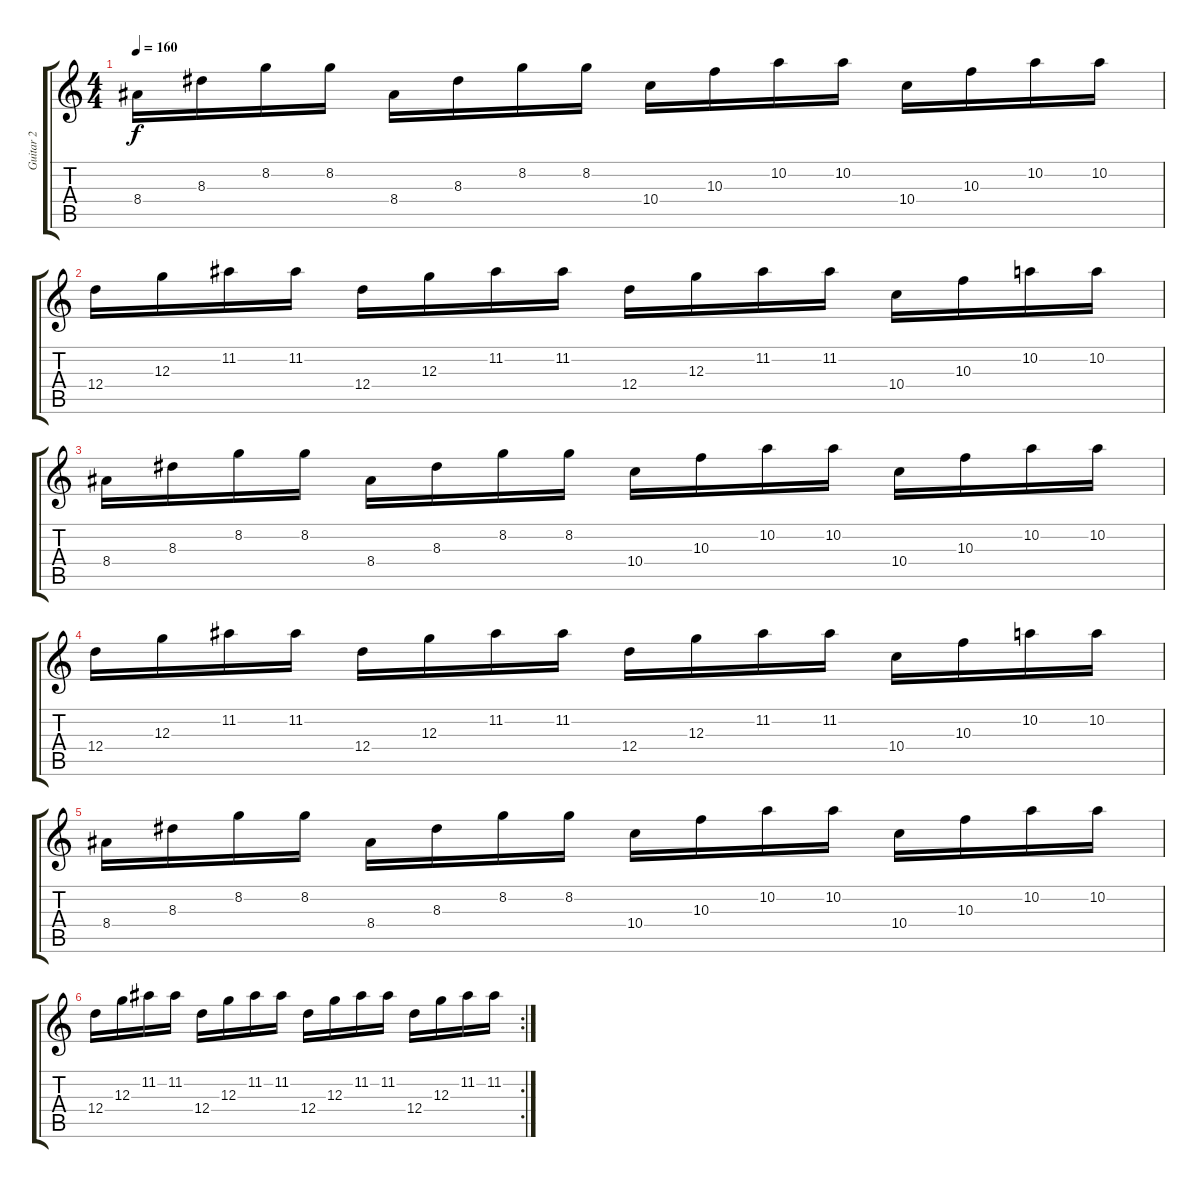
\track ("Guitar 2" "Guitar 2") {instrument distortionguitar}
\staff {score tabs}
\tuning (E4 B3 G3 D3 A2 E2) {hide}
\ts (4 4)
\tempo 160
\clef g2
\ks c
8.4.16{dy f} 8.3.16 8.2.16 8.2.16 8.4.16 8.3.16 8.2.16 8.2.16 10.4.16 10.3.16 10.2.16 10.2.16 10.4.16 10.3.16 10.2.16 10.2.16 |
12.4.16 12.3.16 11.2.16 11.2.16 12.4.16 12.3.16 11.2.16 11.2.16 12.4.16 12.3.16 11.2.16 11.2.16 10.4.16 10.3.16 10.2.16 10.2.16 |
8.4.16 8.3.16 8.2.16 8.2.16 8.4.16 8.3.16 8.2.16 8.2.16 10.4.16 10.3.16 10.2.16 10.2.16 10.4.16 10.3.16 10.2.16 10.2.16 |
12.4.16 12.3.16 11.2.16 11.2.16 12.4.16 12.3.16 11.2.16 11.2.16 12.4.16 12.3.16 11.2.16 11.2.16 10.4.16 10.3.16 10.2.16 10.2.16 |
8.4.16 8.3.16 8.2.16 8.2.16 8.4.16 8.3.16 8.2.16 8.2.16 10.4.16 10.3.16 10.2.16 10.2.16 10.4.16 10.3.16 10.2.16 10.2.16 |
\rc 2
12.4.16 12.3.16 11.2.16 11.2.16 12.4.16 12.3.16 11.2.16 11.2.16 12.4.16 12.3.16 11.2.16 11.2.16 12.4.16 12.3.16 11.2.16 11.2.16
